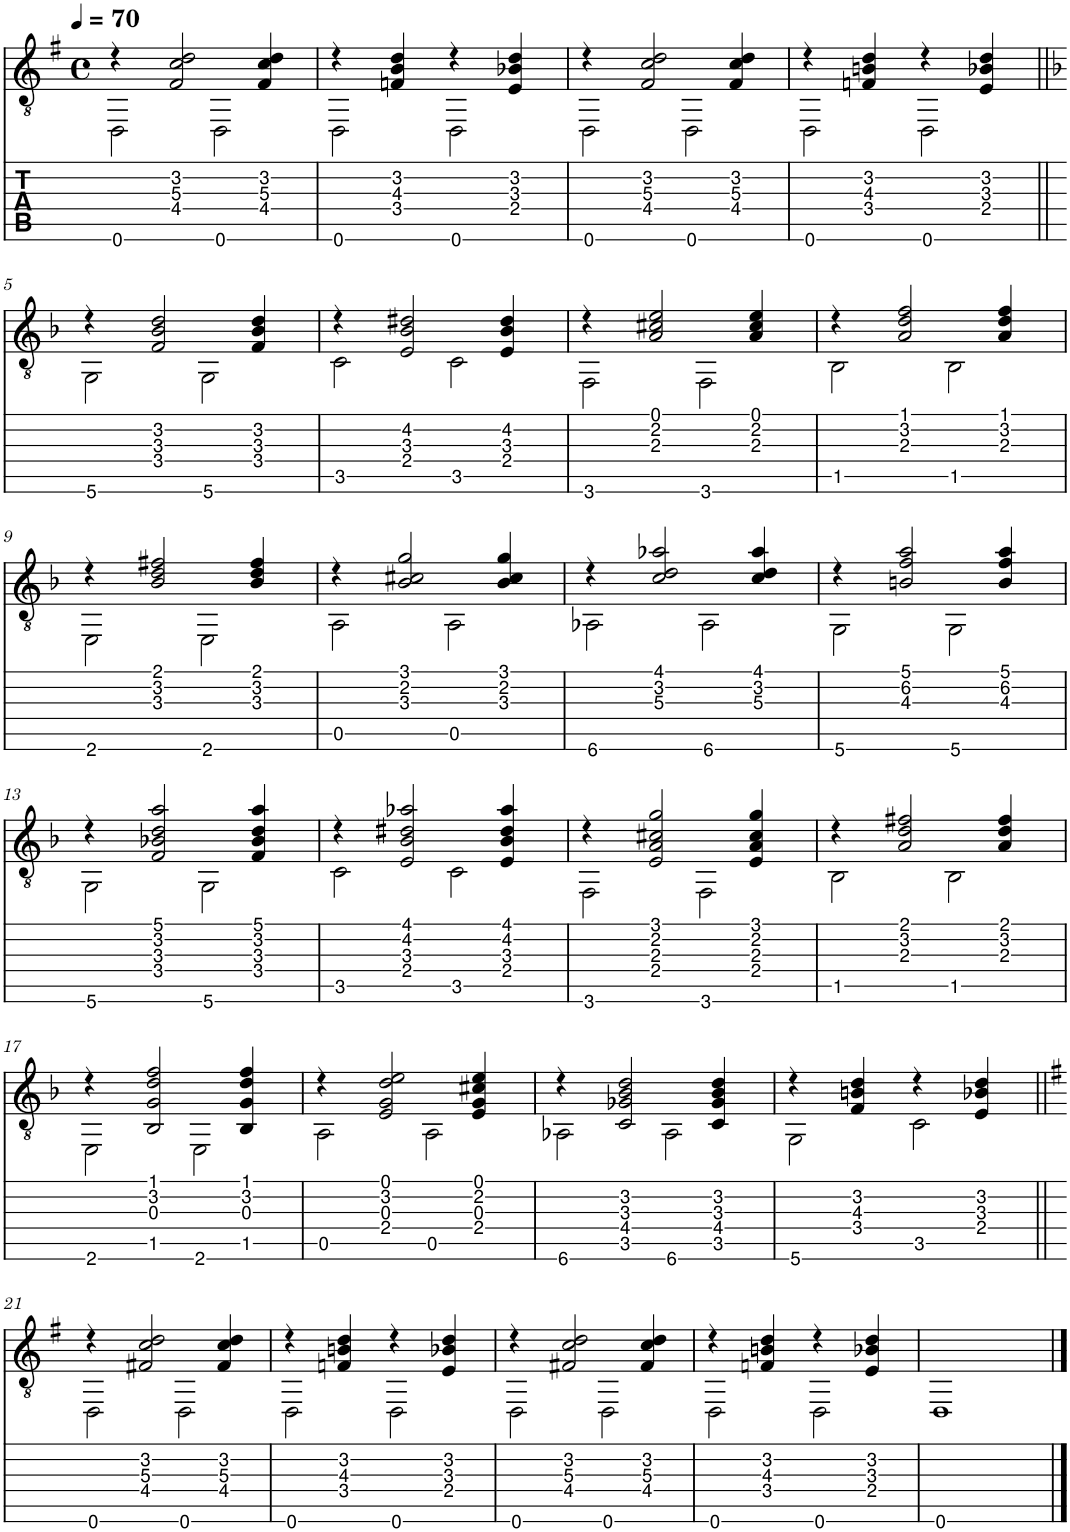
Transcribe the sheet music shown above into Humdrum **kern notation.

**kern	**kern
*part1	*part1
*staff2	*staff1
*I"Guitar	*
*I'Guit.	*
*stria6	*
*	*clefGv2
*k[f#]	*k[f#]
*M4/4	*M4/4
*met(c)	*met(c)
*MM70	*MM70
=1	=1
*^	*^
4r	2DD	4r	2DD\
2F# 2c 2d	.	2F#/ 2c/ 2d/	.
.	2DD	.	2DD\
4F# 4c 4d	.	4F#/ 4c/ 4d/	.
=2	=2	=2	=2
4r	2DD	4r	2DD\
4Fn 4B 4d	.	4Fn/ 4B/ 4d/	.
4r	2DD	4r	2DD\
4E 4B-X 4d	.	4E/ 4B-X/ 4d/	.
=3	=3	=3	=3
4r	2DD	4r	2DD\
2F# 2c 2d	.	2F#/ 2c/ 2d/	.
.	2DD	.	2DD\
4F# 4c 4d	.	4F#/ 4c/ 4d/	.
=4	=4	=4	=4
4r	2DD	4r	2DD\
4Fn 4Bn 4d	.	4Fn/ 4Bn/ 4d/	.
4r	2DD	4r	2DD\
4E 4B-X 4d	.	4E/ 4B-X/ 4d/	.
!!LO:LB:g=z	!!
=5||	=5||	=5||	=5||
*k[b-]	*	*k[b-]	*
4r	2GG	4r	2GG\
2F 2B- 2d	.	2F/ 2B-/ 2d/	.
.	2GG	.	2GG\
4F 4B- 4d	.	4F/ 4B-/ 4d/	.
=6	=6	=6	=6
4r	2C	4r	2C\
2E 2B- 2d#X	.	2E/ 2B-/ 2d#X/	.
.	2C	.	2C\
4E 4B- 4d#	.	4E/ 4B-/ 4d#/	.
=7	=7	=7	=7
4r	2FF	4r	2FF\
2A 2c#X 2e	.	2A/ 2c#X/ 2e/	.
.	2FF	.	2FF\
4A 4c# 4e	.	4A/ 4c#/ 4e/	.
=8	=8	=8	=8
4r	2BB-	4r	2BB-\
2A 2d 2f	.	2A/ 2d/ 2f/	.
.	2BB-	.	2BB-\
4A 4d 4f	.	4A/ 4d/ 4f/	.
!!LO:LB:g=z	!!
=9	=9	=9	=9
4r	2EE	4r	2EE\
2B- 2d 2f#X	.	2B-/ 2d/ 2f#X/	.
.	2EE	.	2EE\
4B- 4d 4f#	.	4B-/ 4d/ 4f#/	.
=10	=10	=10	=10
4r	2AA	4r	2AA\
2B- 2c#X 2g	.	2B-/ 2c#X/ 2g/	.
.	2AA	.	2AA\
4B- 4c# 4g	.	4B-/ 4c#/ 4g/	.
=11	=11	=11	=11
4r	2AA-X	4r	2AA-X\
2c 2d 2a-X	.	2c/ 2d/ 2a-X/	.
.	2AA-	.	2AA-\
4c 4d 4a-	.	4c/ 4d/ 4a-/	.
=12	=12	=12	=12
4r	2GG	4r	2GG\
2Bn 2f 2a	.	2Bn/ 2f/ 2a/	.
.	2GG	.	2GG\
4B 4f 4a	.	4B/ 4f/ 4a/	.
!!LO:LB:g=z	!!
=13	=13	=13	=13
4r	2GG	4r	2GG\
2F 2B-X 2d 2a	.	2F/ 2B-X/ 2d/ 2a/	.
.	2GG	.	2GG\
4F 4B- 4d 4a	.	4F/ 4B-/ 4d/ 4a/	.
=14	=14	=14	=14
4r	2C	4r	2C\
2E 2B- 2d#X 2a-X	.	2E/ 2B-/ 2d#X/ 2a-X/	.
.	2C	.	2C\
4E 4B- 4d# 4a-	.	4E/ 4B-/ 4d#/ 4a-/	.
=15	=15	=15	=15
4r	2FF	4r	2FF\
2E 2A 2c#X 2g	.	2E/ 2A/ 2c#X/ 2g/	.
.	2FF	.	2FF\
4E 4A 4c# 4g	.	4E/ 4A/ 4c#/ 4g/	.
=16	=16	=16	=16
4r	2BB-	4r	2BB-\
2A 2d 2f#X	.	2A/ 2d/ 2f#X/	.
.	2BB-	.	2BB-\
4A 4d 4f#	.	4A/ 4d/ 4f#/	.
!!LO:LB:g=z	!!
=17	=17	=17	=17
4r	2EE	4r	2EE\
2BB- 2G 2d 2f	.	2BB-/ 2G/ 2d/ 2f/	.
.	2EE	.	2EE\
4BB- 4G 4d 4f	.	4BB-/ 4G/ 4d/ 4f/	.
=18	=18	=18	=18
4r	2AA	4r	2AA\
2E 2G 2d 2e	.	2E/ 2G/ 2d/ 2e/	.
.	2AA	.	2AA\
4E 4G 4c#X 4e	.	4E/ 4G/ 4c#X/ 4e/	.
=19	=19	=19	=19
4r	2AA-X	4r	2AA-X\
2C 2G-X 2B- 2d	.	2C/ 2G-X/ 2B-/ 2d/	.
.	2AA-	.	2AA-\
4C 4G- 4B- 4d	.	4C/ 4G-/ 4B-/ 4d/	.
=20	=20	=20	=20
4r	2GG	4r	2GG\
4F 4Bn 4d	.	4F/ 4Bn/ 4d/	.
4r	2C	4r	2C\
4E 4B-X 4d	.	4E/ 4B-X/ 4d/	.
!!LO:LB:g=z	!!
=21||	=21||	=21||	=21||
*k[f#]	*	*k[f#]	*
4r	2DD	4r	2DD\
2F#X 2c 2d	.	2F#X/ 2c/ 2d/	.
.	2DD	.	2DD\
4F# 4c 4d	.	4F#/ 4c/ 4d/	.
=22	=22	=22	=22
4r	2DD	4r	2DD\
4Fn 4Bn 4d	.	4Fn/ 4Bn/ 4d/	.
4r	2DD	4r	2DD\
4E 4B-X 4d	.	4E/ 4B-X/ 4d/	.
=23	=23	=23	=23
4r	2DD	4r	2DD\
2F#X 2c 2d	.	2F#X/ 2c/ 2d/	.
.	2DD	.	2DD\
4F# 4c 4d	.	4F#/ 4c/ 4d/	.
=24	=24	=24	=24
4r	2DD	4r	2DD\
4Fn 4Bn 4d	.	4Fn/ 4Bn/ 4d/	.
4r	2DD	4r	2DD\
4E 4B-X 4d	.	4E/ 4B-X/ 4d/	.
*v	*v	*	*
*	*v	*v
=25	=25
1DD	1DD
==	==
*-	*-
